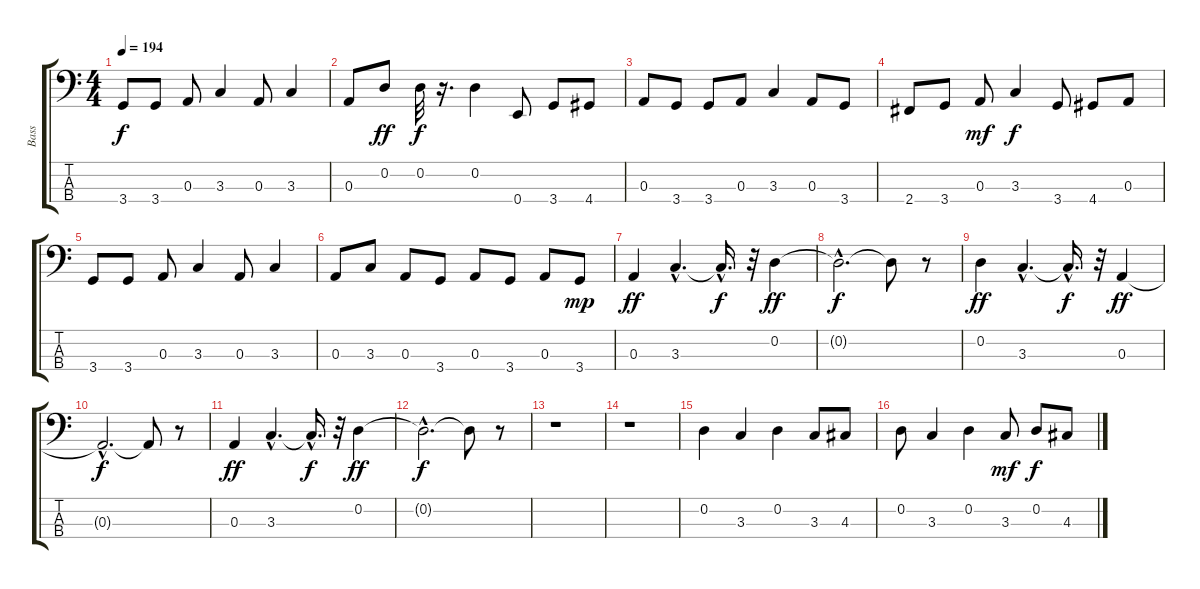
\track ("Bass" "Bass") {instrument electricbassfinger}
\staff {score tabs}
\tuning (G2 D2 A1 E1) {hide}
\ts (4 4)
\tempo 194
\clef f4
\ks c
3.4.8{dy f} 3.4.8 0.3.8 3.3.4 0.3.8 3.3.4 |
0.3.8 0.2.8{dy ff} 0.2.32{dy f} r.16{d} 0.2.4 0.4.8 3.4.8 4.4.8 |
0.3.8 3.4.8 3.4.8 0.3.8 3.3.4 0.3.8 3.4.8 |
2.4.8 3.4.8 0.3.8{dy mf} 3.3.4{dy f} 3.4.8 4.4.8 0.3.8 |
3.4.8 3.4.8 0.3.8 3.3.4 0.3.8 3.3.4 |
0.3.8 3.3.8 0.3.8 3.4.8 0.3.8 3.4.8 0.3.8 3.4.8{dy mp} |
0.3.4{dy ff} 3.3{hac}.4{d} 3.3{hac t}.16{d dy f} r.32 0.2.4{dy ff} |
0.2{hac t}.2{d dy f} 0.2{t}.8 r.8 |
0.2.4{dy ff} 3.3{hac}.4{d} 3.3{hac t}.16{d dy f} r.32 0.3.4{dy ff} |
0.3{hac t}.2{d dy f} 0.3{t}.8 r.8 |
0.3.4{dy ff} 3.3{hac}.4{d} 3.3{hac t}.16{d dy f} r.32 0.2.4{dy ff} |
0.2{hac t}.2{d dy f} 0.2{t}.8 r.8 |
r.1 |
r.1 |
0.2.4 3.3.4 0.2.4 3.3.8 4.3.8 |
0.2.8 3.3.4 0.2.4 3.3.8{dy mf} 0.2.8{dy f} 4.3.8
